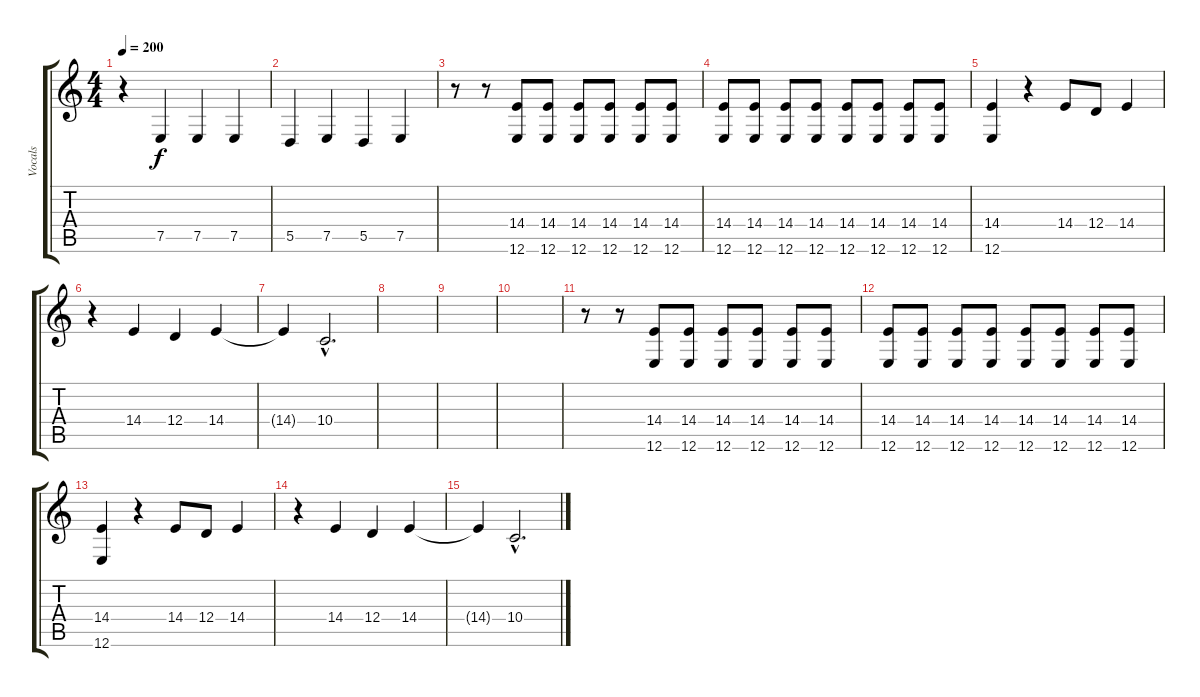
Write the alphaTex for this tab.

\track ("Vocals" "Vocals") {instrument tenorsax}
\staff {score tabs}
\tuning (E4 B3 G3 D3 A2 E2) {hide}
\ts (4 4)
\tempo 200
\clef g2
\ks c
r.4{dy f} 7.5.4 7.5.4 7.5.4 |
5.5.4 7.5.4 5.5.4 7.5.4 |
r.8 r.8 (14.4 12.6).8 (14.4 12.6).8 (14.4 12.6).8 (14.4 12.6).8 (14.4 12.6).8 (14.4 12.6).8 |
(14.4 12.6).8 (14.4 12.6).8 (14.4 12.6).8 (14.4 12.6).8 (14.4 12.6).8 (14.4 12.6).8 (14.4 12.6).8 (14.4 12.6).8 |
(14.4 12.6).4 r.4 14.4.8 12.4.8 14.4.4 |
r.4 14.4.4 12.4.4 14.4.4 |
14.4{t}.4 10.4{hac}.2{d} |
|
|
|
r.8 r.8 (14.4 12.6).8 (14.4 12.6).8 (14.4 12.6).8 (14.4 12.6).8 (14.4 12.6).8 (14.4 12.6).8 |
(14.4 12.6).8 (14.4 12.6).8 (14.4 12.6).8 (14.4 12.6).8 (14.4 12.6).8 (14.4 12.6).8 (14.4 12.6).8 (14.4 12.6).8 |
(14.4 12.6).4 r.4 14.4.8 12.4.8 14.4.4 |
r.4 14.4.4 12.4.4 14.4.4 |
14.4{t}.4 10.4{hac}.2{d}
